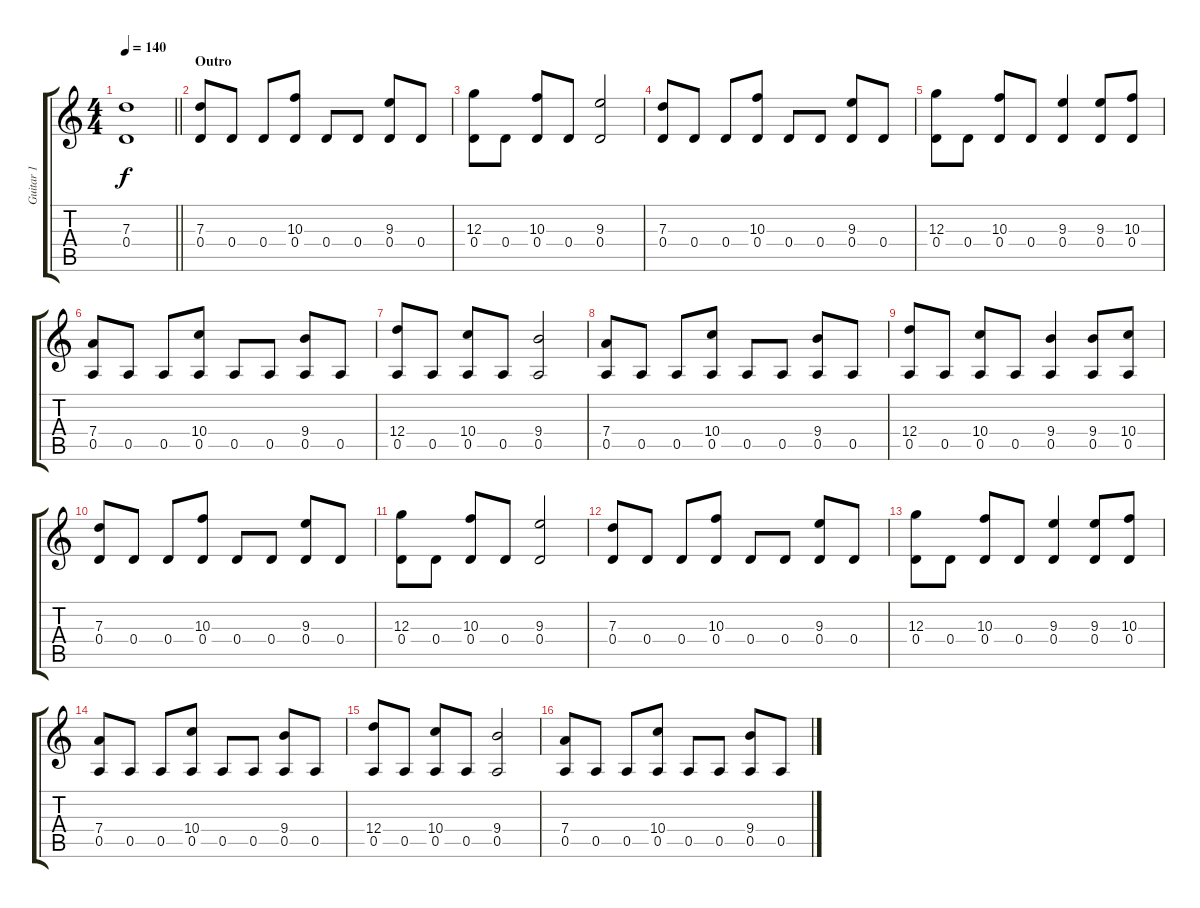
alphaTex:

\track ("Guitar 1" "Guitar 1") {instrument distortionguitar}
\staff {score tabs}
\tuning (E4 B3 G3 D3 A2 E2) {hide}
\ts (4 4)
\tempo 140
\clef g2
\barLineRight lightlight
\ks c
(7.3{t} 0.4{t}).1{dy f} |
\section ("" "Outro")
(7.3 0.4).8{instrument distortionguitar} 0.4.8 0.4.8 (10.3 0.4).8 0.4.8 0.4.8 (9.3 0.4).8 0.4.8 |
(12.3 0.4).8 0.4.8 (10.3 0.4).8 0.4.8 (9.3 0.4).2 |
(7.3 0.4).8 0.4.8 0.4.8 (10.3 0.4).8 0.4.8 0.4.8 (9.3 0.4).8 0.4.8 |
(12.3 0.4).8 0.4.8 (10.3 0.4).8 0.4.8 (9.3 0.4).4 (9.3 0.4).8 (10.3 0.4).8 |
(7.4 0.5).8 0.5.8 0.5.8 (10.4 0.5).8 0.5.8 0.5.8 (9.4 0.5).8 0.5.8 |
(12.4 0.5).8 0.5.8 (10.4 0.5).8 0.5.8 (9.4 0.5).2 |
(7.4 0.5).8 0.5.8 0.5.8 (10.4 0.5).8 0.5.8 0.5.8 (9.4 0.5).8 0.5.8 |
(12.4 0.5).8 0.5.8 (10.4 0.5).8 0.5.8 (9.4 0.5).4 (9.4 0.5).8 (10.4 0.5).8 |
(7.3 0.4).8{instrument distortionguitar} 0.4.8 0.4.8 (10.3 0.4).8 0.4.8 0.4.8 (9.3 0.4).8 0.4.8 |
(12.3 0.4).8 0.4.8 (10.3 0.4).8 0.4.8 (9.3 0.4).2 |
(7.3 0.4).8 0.4.8 0.4.8 (10.3 0.4).8 0.4.8 0.4.8 (9.3 0.4).8 0.4.8 |
(12.3 0.4).8 0.4.8 (10.3 0.4).8 0.4.8 (9.3 0.4).4 (9.3 0.4).8 (10.3 0.4).8 |
(7.4 0.5).8 0.5.8 0.5.8 (10.4 0.5).8 0.5.8 0.5.8 (9.4 0.5).8 0.5.8 |
(12.4 0.5).8 0.5.8 (10.4 0.5).8 0.5.8 (9.4 0.5).2 |
(7.4 0.5).8 0.5.8 0.5.8 (10.4 0.5).8 0.5.8 0.5.8 (9.4 0.5).8 0.5.8
